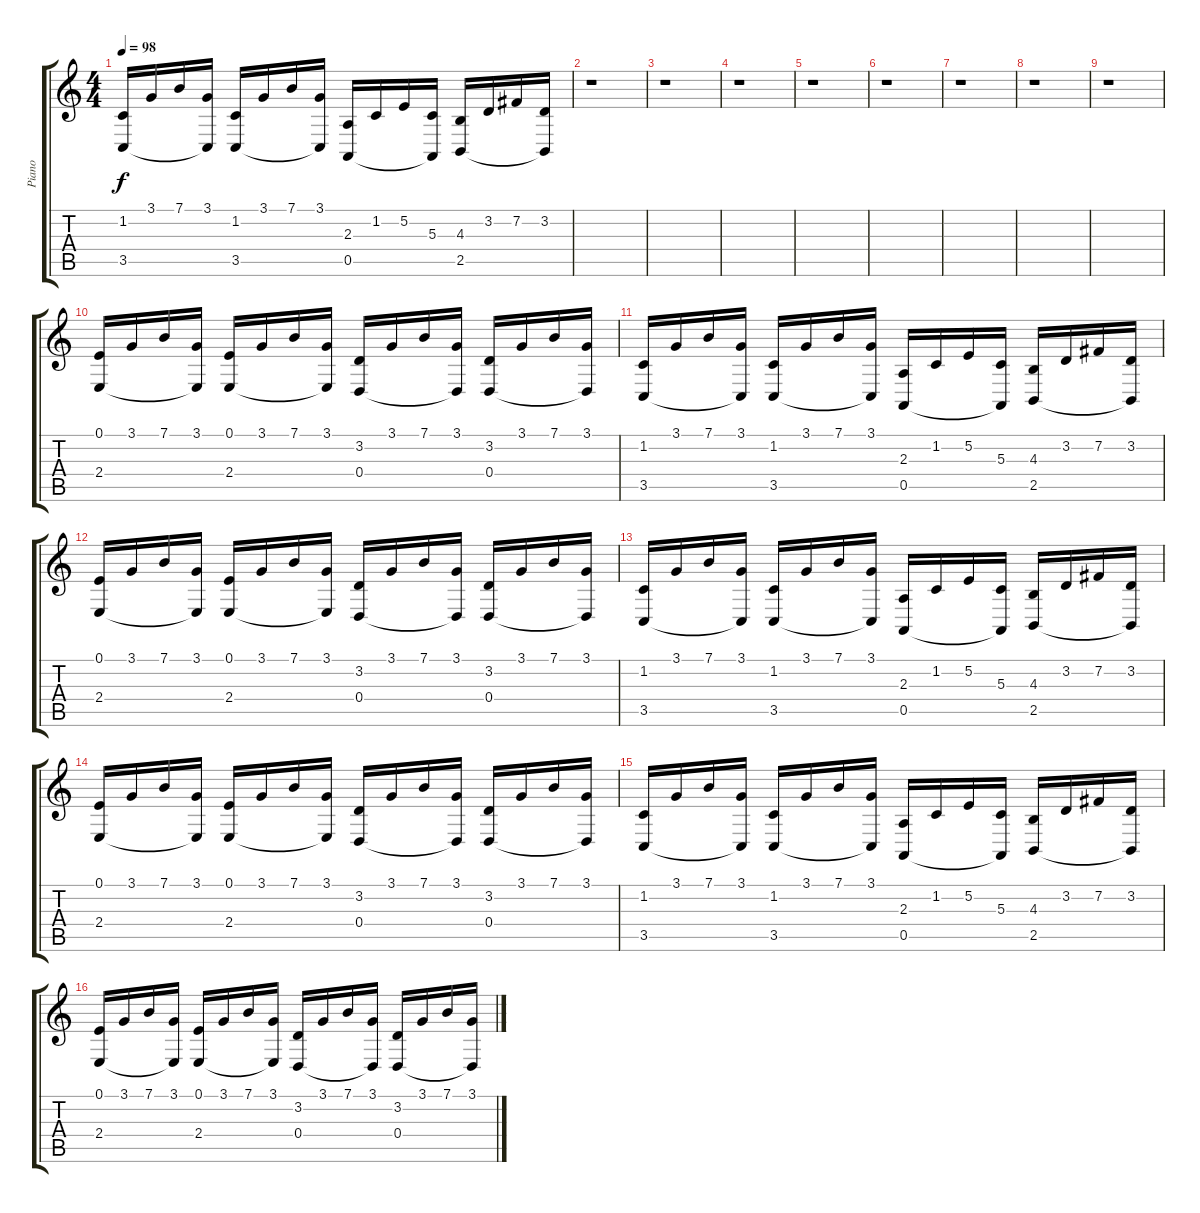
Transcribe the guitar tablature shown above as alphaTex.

\track ("Piano" "Piano") {instrument brightacousticpiano}
\staff {score tabs}
\tuning (E4 B3 G3 D3 A2 E2) {hide}
\ts (4 4)
\tempo 98
\clef g2
\ks c
(1.2 3.5).16{dy f} 3.1.16 7.1.16 (3.1 3.5{t}).16 (1.2 3.5).16 3.1.16 7.1.16 (3.1 3.5{t}).16 (2.3 0.5).16 1.2.16 5.2.16 (5.3 0.5{t}).16 (4.3 2.5).16 3.2.16 7.2.16 (3.2 2.5{t}).16 |
r.1 |
r.1 |
r.1 |
r.1 |
r.1 |
r.1 |
r.1 |
r.1 |
(0.1 2.4).16 3.1.16 7.1.16 (3.1 2.4{t}).16 (0.1 2.4).16 3.1.16 7.1.16 (3.1 2.4{t}).16 (3.2 0.4).16 3.1.16 7.1.16 (3.1 0.4{t}).16 (3.2 0.4).16 3.1.16 7.1.16 (3.1 0.4{t}).16 |
(1.2 3.5).16 3.1.16 7.1.16 (3.1 3.5{t}).16 (1.2 3.5).16 3.1.16 7.1.16 (3.1 3.5{t}).16 (2.3 0.5).16 1.2.16 5.2.16 (5.3 0.5{t}).16 (4.3 2.5).16 3.2.16 7.2.16 (3.2 2.5{t}).16 |
(0.1 2.4).16 3.1.16 7.1.16 (3.1 2.4{t}).16 (0.1 2.4).16 3.1.16 7.1.16 (3.1 2.4{t}).16 (3.2 0.4).16 3.1.16 7.1.16 (3.1 0.4{t}).16 (3.2 0.4).16 3.1.16 7.1.16 (3.1 0.4{t}).16 |
(1.2 3.5).16 3.1.16 7.1.16 (3.1 3.5{t}).16 (1.2 3.5).16 3.1.16 7.1.16 (3.1 3.5{t}).16 (2.3 0.5).16 1.2.16 5.2.16 (5.3 0.5{t}).16 (4.3 2.5).16 3.2.16 7.2.16 (3.2 2.5{t}).16 |
(0.1 2.4).16 3.1.16 7.1.16 (3.1 2.4{t}).16 (0.1 2.4).16 3.1.16 7.1.16 (3.1 2.4{t}).16 (3.2 0.4).16 3.1.16 7.1.16 (3.1 0.4{t}).16 (3.2 0.4).16 3.1.16 7.1.16 (3.1 0.4{t}).16 |
(1.2 3.5).16 3.1.16 7.1.16 (3.1 3.5{t}).16 (1.2 3.5).16 3.1.16 7.1.16 (3.1 3.5{t}).16 (2.3 0.5).16 1.2.16 5.2.16 (5.3 0.5{t}).16 (4.3 2.5).16 3.2.16 7.2.16 (3.2 2.5{t}).16 |
(0.1 2.4).16 3.1.16 7.1.16 (3.1 2.4{t}).16 (0.1 2.4).16 3.1.16 7.1.16 (3.1 2.4{t}).16 (3.2 0.4).16 3.1.16 7.1.16 (3.1 0.4{t}).16 (3.2 0.4).16 3.1.16 7.1.16 (3.1 0.4{t}).16
